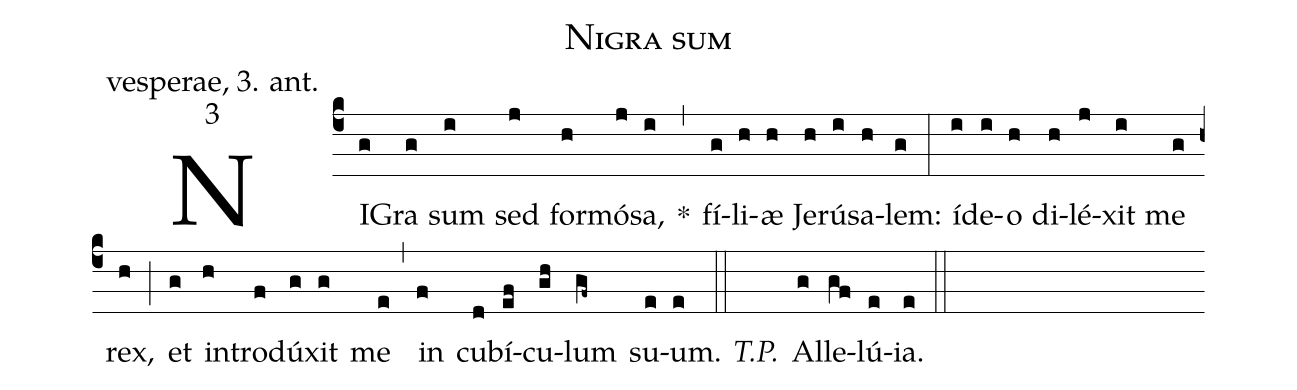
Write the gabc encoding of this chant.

name: Nigra sum;
office-part: vesperae, 3. ant.;
mode: 3;
%%
% III.b

(c4)
NIG(g)ra(g) sum(i) sed(j) for(h)mó(j)sa,(i) *(,)
fí(g)li(h)æ(h) Je(h)rú(i)sa(h)lem:(g) (:)
íd(i)e(i)o(h) di(h)lé(j)xit(i) me(g) rex,(h) (;)
et(g) in(h)tro(f)dú(g)xit(g) me(e) (,)
in(f) cu(d)bí(ef)cu(gh)lum(gf~) su(e)um.(e) (::)

<i>T.P.</i>() Al(g)le(gf)lú(e)ia.(e) (::)
